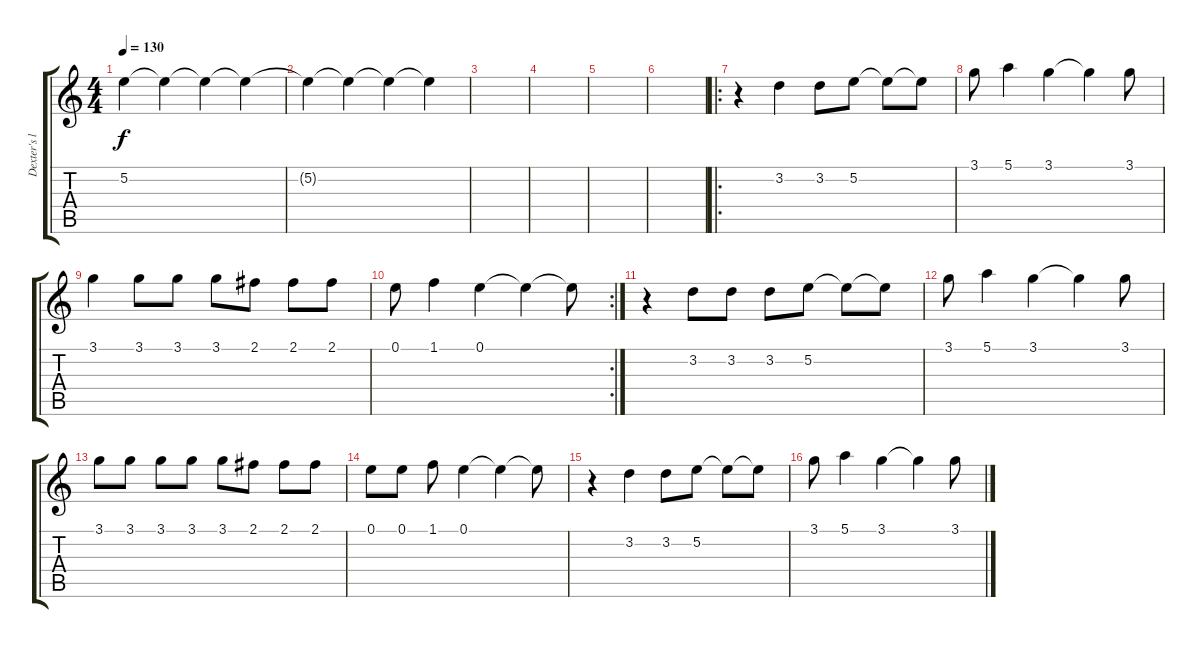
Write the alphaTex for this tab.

\track ("Dexter's lyrics" "Dexter's l") {instrument distortionguitar}
\staff {score tabs}
\tuning (E4 B3 G3 D3 A2 E2) {hide}
\ts (4 4)
\tempo 130
\clef g2
\ks c
5.2{t}.4{dy f volume 12} 5.2{t}.4{volume 11} 5.2{t}.4{volume 10} 5.2{t}.4{volume 9} |
5.2{t}.4{volume 8} 5.2{t}.4{volume 6} 5.2{t}.4{volume 5} 5.2{t}.4{volume 4} |
|
|
|
|
\ro
r.4 3.2.4{volume 16} 3.2.8 5.2.8 5.2{t}.8 5.2{t}.8 |
3.1.8 5.1.4 3.1.4 3.1{t}.4 3.1.8 |
3.1.4 3.1.8 3.1.8 3.1.8 2.1.8 2.1.8 2.1.8 |
\rc 2
0.1.8 1.1.4 0.1.4 0.1{t}.4 0.1{t}.8 |
r.4 3.2.8 3.2.8 3.2.8 5.2.8 5.2{t}.8 5.2{t}.8 |
3.1.8 5.1.4 3.1.4 3.1{t}.4 3.1.8 |
3.1.8 3.1.8 3.1.8 3.1.8 3.1.8 2.1.8 2.1.8 2.1.8 |
0.1.8 0.1.8 1.1.8 0.1.4 0.1{t}.4 0.1{t}.8 |
r.4 3.2.4 3.2.8 5.2.8 5.2{t}.8 5.2{t}.8 |
3.1.8 5.1.4 3.1.4 3.1{t}.4 3.1.8
